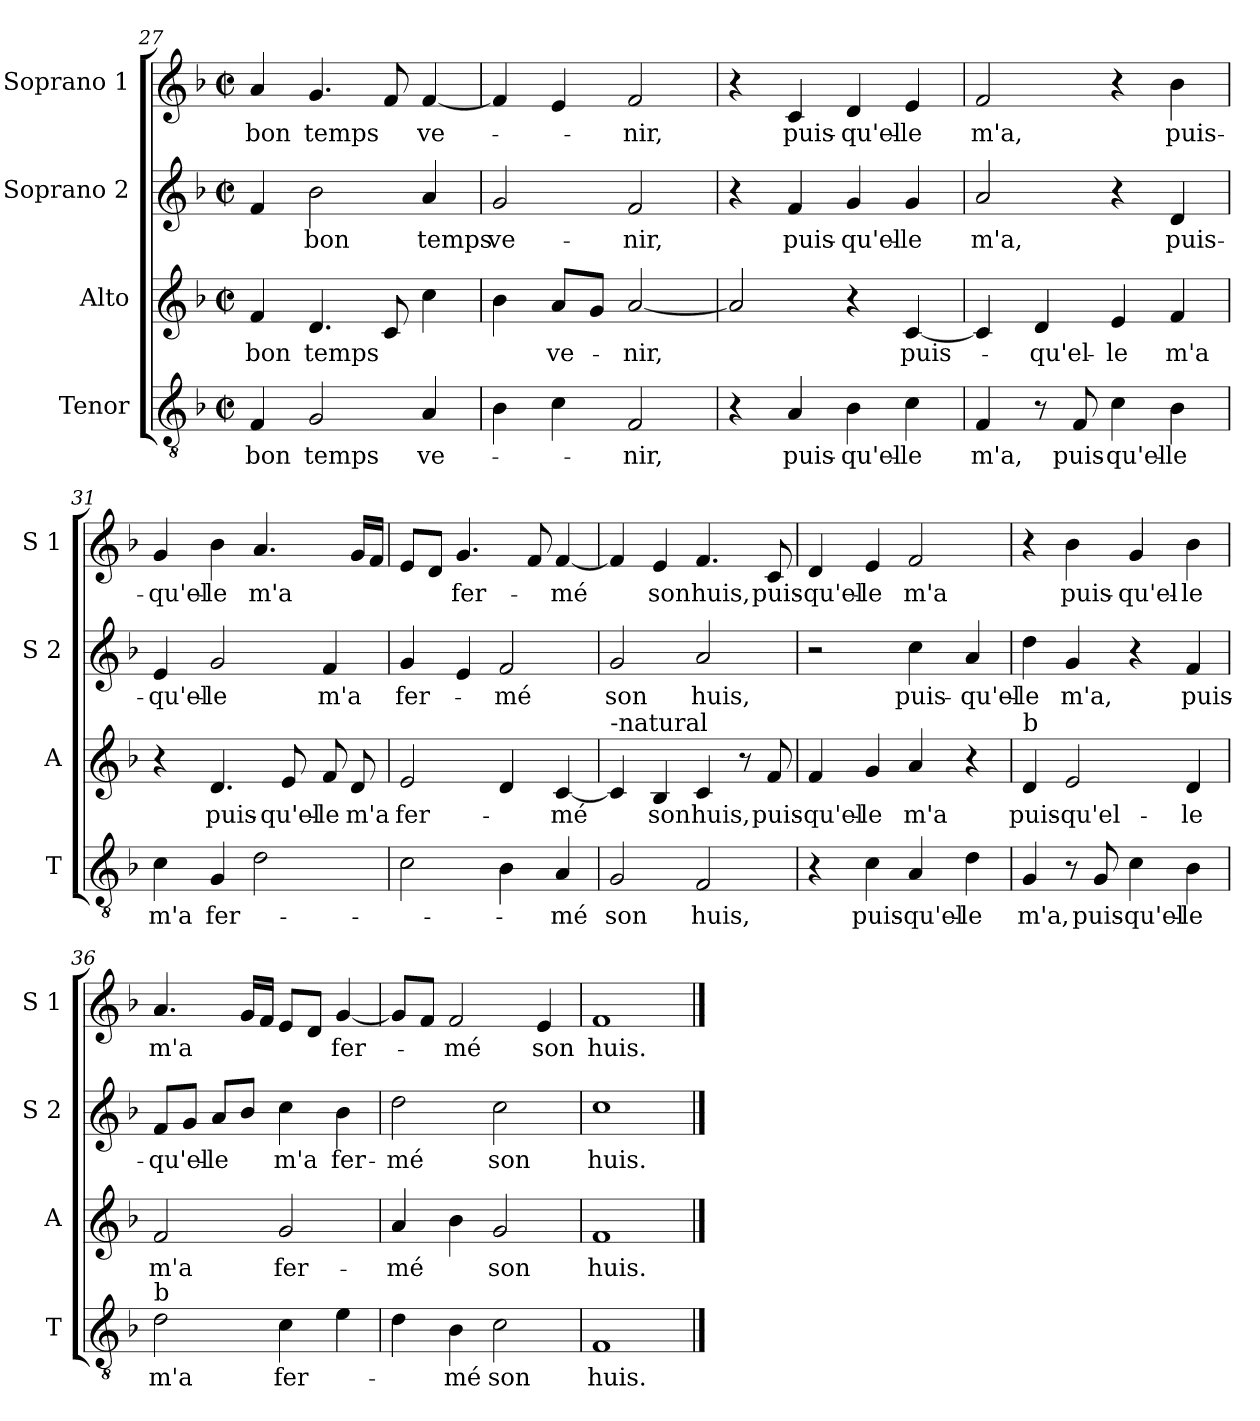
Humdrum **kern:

**kern	**text	**kern	**text	**kern	**text	**kern	**text
*part4	*part4	*part3	*part3	*part2	*part2	*part1	*part1
*staff4	*staff4	*staff3	*staff3	*staff2	*staff2	*staff1	*staff1
*I"Tenor	*	*I"Alto	*	*I"Soprano 2	*	*I"Soprano 1	*
*I'T	*	*I'A	*	*I'S 2	*	*I'S 1	*
*clefGv2	*	*clefG2	*	*clefG2	*	*clefG2	*
*k[b-]	*	*k[b-]	*	*k[b-]	*	*k[b-]	*
*F:	*	*F:	*	*F:	*	*F:	*
*M2/2	*	*M2/2	*	*M2/2	*	*M2/2	*
*met(c|)	*	*met(c|)	*	*met(c|)	*	*met(c|)	*
=27	=27	=27	=27	=27	=27	=27	=27
!	!LO:LY:b	!	!LO:LY:b	!	!	!	!LO:LY:b
4F/	bon	4f/	bon	4f/	.	4a/	bon
!	!LO:LY:b	!	!LO:LY:b	!	!LO:LY:b	!	!LO:LY:b
2G/	temps	4.d/	temps	2b-\	bon	4.g/	temps
.	.	8c/	.	.	.	8f/	.
!	!LO:LY:b	!	!	!	!LO:LY:b	!	!LO:LY:b
4A/	ve-	4cc\	.	4a/	temps	[4f/	ve-
=28	=28	=28	=28	=28	=28	=28	=28
!	!	!	!	!	!LO:LY:b	!	!
4B-\	.	4b-\	.	2g/	ve-	4f/]	.
!	!	!	!LO:LY:b	!	!	!	!
4c\	.	8a/L	ve-	.	.	4e/	.
.	.	8g/J	.	.	.	.	.
!	!LO:LY:b	!	!LO:LY:b	!	!LO:LY:b	!	!LO:LY:b
2F/	-nir,	[2a/	-nir,	2f/	-nir,	2f/	-nir,
=29	=29	=29	=29	=29	=29	=29	=29
4r	.	2a/]	.	4r	.	4r	.
!	!LO:LY:b	!	!	!	!LO:LY:b	!	!LO:LY:b
4A/	puis-	.	.	4f/	puis-	4c/	puis-
!	!LO:LY:b	!	!	!	!LO:LY:b	!	!LO:LY:b
4B-\	-qu'el-	4r	.	4g/	-qu'el-	4d/	-qu'el-
!	!LO:LY:b	!	!LO:LY:b	!	!LO:LY:b	!	!LO:LY:b
4c\	-le	[4c/	puis-	4g/	-le	4e/	-le
=30	=30	=30	=30	=30	=30	=30	=30
!	!LO:LY:b	!	!	!	!LO:LY:b	!	!LO:LY:b
4F/	m'a,	4c/]	.	2a/	m'a,	2f/	m'a,
!	!	!	!LO:LY:b	!	!	!	!
8r	.	4d/	-qu'el-	.	.	.	.
!	!LO:LY:b	!	!	!	!	!	!
8F/	puis-	.	.	.	.	.	.
!	!LO:LY:b	!	!LO:LY:b	!	!	!	!
4c\	-qu'el-	4e/	-le	4r	.	4r	.
!	!LO:LY:b	!	!LO:LY:b	!	!LO:LY:b	!	!LO:LY:b
4B-\	-le	4f/	m'a	4d/	puis-	4b-\	puis-
!!LO:LB:g=z
=31	=31	=31	=31	=31	=31	=31	=31
!	!LO:LY:b	!	!	!	!LO:LY:b	!	!LO:LY:b
4c\	m'a	4r	.	4e/	-qu'el-	4g/	-qu'el-
!	!LO:LY:b	!	!LO:LY:b	!	!LO:LY:b	!	!LO:LY:b
4G/	fer-	4.d/	puis-	2g/	-le	4b-\	-le
!	!	!	!	!	!	!	!LO:LY:b
2d\	.	.	.	.	.	4.a/	m'a
!	!	!	!LO:LY:b	!	!	!	!
.	.	8e/	-qu'el-	.	.	.	.
!	!	!	!LO:LY:b	!	!LO:LY:b	!	!
.	.	8f/	-le	4f/	m'a	.	.
!	!	!	!LO:LY:b	!	!	!	!
.	.	8d/	m'a	.	.	16g/LL	.
.	.	.	.	.	.	16f/JJ	.
=32	=32	=32	=32	=32	=32	=32	=32
!	!	!	!LO:LY:b	!	!LO:LY:b	!	!
2c\	.	2e/	fer-	4g/	fer-	8e/L	.
.	.	.	.	.	.	8d/J	.
!	!	!	!	!	!	!	!LO:LY:b
.	.	.	.	4e/	.	4.g/	fer-
!	!	!	!	!	!LO:LY:b	!	!
4B-\	.	4d/	.	2f/	-mé	.	.
.	.	.	.	.	.	8f/	.
!	!LO:LY:b	!	!LO:LY:b	!	!	!	!LO:LY:b
4A/	-mé	[4c/	-mé	.	.	[4f/	-mé
=33	=33	=33	=33	=33	=33	=33	=33
!	!	!LO:TX:a:t=-natural	!	!	!	!	!
!	!LO:LY:b	!	!	!	!LO:LY:b	!	!
2G/	son	4c/]	.	2g/	son	4f/]	.
!	!	!	!LO:LY:b	!	!	!	!LO:LY:b
.	.	4B-/	son	.	.	4e/	son
!	!LO:LY:b	!	!LO:LY:b	!	!LO:LY:b	!	!LO:LY:b
2F/	huis,	4c/	huis,	2a/	huis,	4.f/	huis,
.	.	8r	.	.	.	.	.
!	!	!	!LO:LY:b	!	!	!	!LO:LY:b
.	.	8f/	puis-	.	.	8c/	puis-
=34	=34	=34	=34	=34	=34	=34	=34
!	!	!	!LO:LY:b	!	!	!	!LO:LY:b
4r	.	4f/	-qu'el-	2r	.	4d/	-qu'el-
!	!LO:LY:b	!	!LO:LY:b	!	!	!	!LO:LY:b
4c\	puis-	4g/	-le	.	.	4e/	-le
!	!LO:LY:b	!	!LO:LY:b	!	!LO:LY:b	!	!LO:LY:b
4A/	-qu'el-	4a/	m'a	4cc\	puis-	2f/	m'a
!	!LO:LY:b	!	!	!	!LO:LY:b	!	!
4d\	-le	4r	.	4a/	-qu'el-	.	.
!!LO:LB:g=z
=35	=35	=35	=35	=35	=35	=35	=35
!	!	!LO:TX:a:t=b	!	!	!	!	!
!	!LO:LY:b	!	!LO:LY:b	!	!LO:LY:b	!	!
4G/	m'a,	4d/	puis-	4dd\	-le	4r	.
!	!	!	!LO:LY:b	!	!LO:LY:b	!	!LO:LY:b
8r	.	2e/	-qu'el-	4g/	m'a,	4b-\	puis-
!	!LO:LY:b	!	!	!	!	!	!
8G/	puis-	.	.	.	.	.	.
!	!LO:LY:b	!	!	!	!	!	!LO:LY:b
4c\	-qu'el-	.	.	4r	.	4g/	-qu'el-
!	!LO:LY:b	!	!LO:LY:b	!	!LO:LY:b	!	!LO:LY:b
4B-\	-le	4d/	-le	4f/	puis-	4b-\	-le
=36	=36	=36	=36	=36	=36	=36	=36
!LO:TX:a:t=b	!	!	!	!	!	!	!
!	!LO:LY:b	!	!LO:LY:b	!	!LO:LY:b	!	!LO:LY:b
2d\	m'a	2f/	m'a	8f/L	-qu'el-	4.a/	m'a
.	.	.	.	8g/J	.	.	.
!	!	!	!	!	!LO:LY:b	!	!
.	.	.	.	8a/L	-le	.	.
.	.	.	.	8b-/J	.	16g/LL	.
.	.	.	.	.	.	16f/JJ	.
!	!LO:LY:b	!	!LO:LY:b	!	!LO:LY:b	!	!
4c\	fer-	2g/	fer-	4cc\	m'a	8e/L	.
.	.	.	.	.	.	8d/J	.
!	!	!	!	!	!LO:LY:b	!	!LO:LY:b
4e\	.	.	.	4b-\	fer-	[4g/	fer-
=37	=37	=37	=37	=37	=37	=37	=37
!	!	!	!LO:LY:b	!	!LO:LY:b	!	!
4d\	.	4a/	-mé	2dd\	-mé	8g/L]	.
.	.	.	.	.	.	8f/J	.
!	!LO:LY:b	!	!	!	!	!	!LO:LY:b
4B-\	-mé	4b-\	.	.	.	2f/	-mé
!	!LO:LY:b	!	!LO:LY:b	!	!LO:LY:b	!	!
2c\	son	2g/	son	2cc\	son	.	.
!	!	!	!	!	!	!	!LO:LY:b
.	.	.	.	.	.	4e/	son
=38	=38	=38	=38	=38	=38	=38	=38
!	!LO:LY:b	!	!LO:LY:b	!	!LO:LY:b	!	!LO:LY:b
1F	huis.	1f	huis.	1cc	huis.	1f	huis.
==	==	==	==	==	==	==	==
*-	*-	*-	*-	*-	*-	*-	*-
